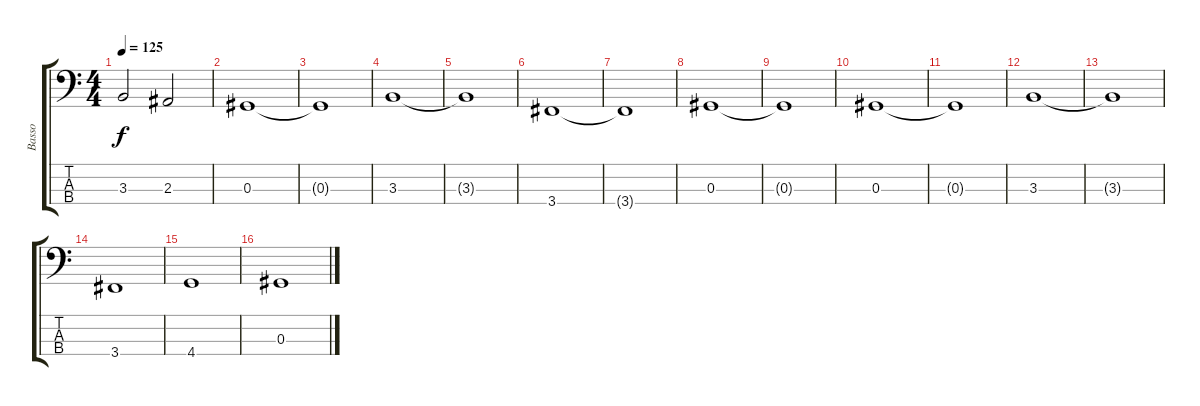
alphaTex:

\track ("Basso" "Basso") {instrument electricbassfinger}
\staff {score tabs}
\tuning (Gb2 Db2 Ab1 Eb1) {hide}
\ts (4 4)
\tempo 125
\clef f4
\ks c
3.3.2{dy f} 2.3.2 |
0.3.1 |
0.3{t}.1 |
3.3.1 |
3.3{t}.1 |
3.4.1 |
3.4{t}.1 |
0.3.1 |
0.3{t}.1 |
0.3.1 |
0.3{t}.1 |
3.3.1 |
3.3{t}.1 |
3.4.1 |
4.4.1 |
0.3.1
